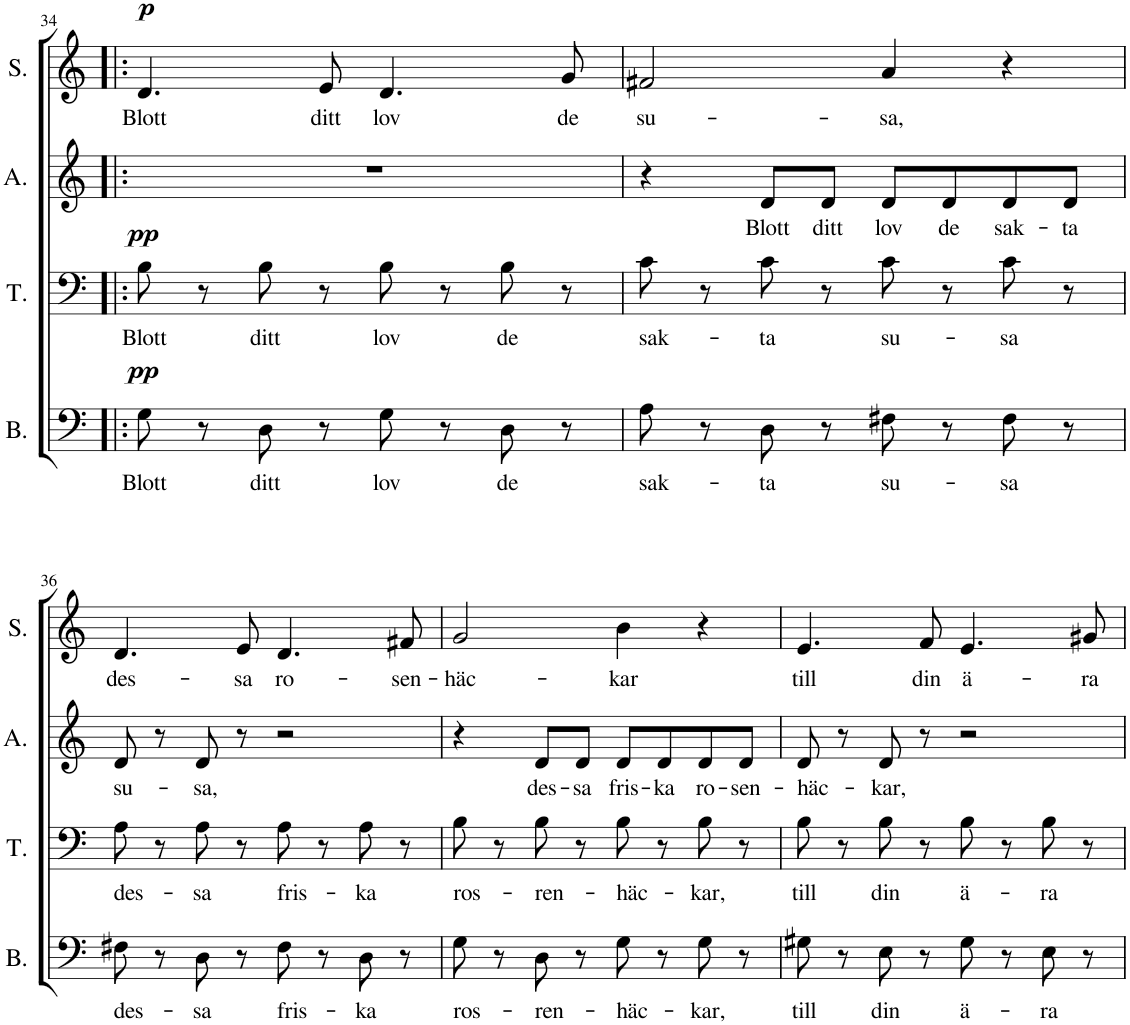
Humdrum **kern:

**kern	**text	**dynam	**kern	**text	**dynam	**kern	**text	**kern	**text	**dynam
*part4	*part4	*part4	*part3	*part3	*part3	*part2	*part2	*part1	*part1	*part1
*staff4	*staff4	*staff4	*staff3	*staff3	*staff3	*staff2	*staff2	*staff1	*staff1	*staff1
*I"Bass	*	*	*I"Tenor	*	*	*I"Alto	*	*I"Soprano	*	*
*I'B.	*	*	*I'T.	*	*	*I'A.	*	*I'S.	*	*
!!LO:PB:g=z
*clefF4	*	*	*clefF4	*	*	*clefG2	*	*clefG2	*	*
*k[]	*	*	*k[]	*	*	*k[]	*	*k[]	*	*
*M4/4	*	*	*M4/4	*	*	*M4/4	*	*M4/4	*	*
*met(c)	*	*	*met(c)	*	*	*met(c)	*	*met(c)	*	*
=34!|:	=34!|:	=34!|:	=34!|:	=34!|:	=34!|:	=34!|:	=34!|:	=34!|:	=34!|:	=34!|:
!	!LO:LY:b	!LO:DY:a	!	!LO:LY:b	!LO:DY:a	!	!	!	!LO:LY:b	!LO:DY:a
8G\	Blott	pp	8B\	Blott	pp	1r	.	4.d/	Blott	p
8r	.	.	8r	.	.	.	.	.	.	.
!	!LO:LY:b	!	!	!LO:LY:b	!	!	!	!	!	!
8D\	ditt	.	8B\	ditt	.	.	.	.	.	.
!	!	!	!	!	!	!	!	!	!LO:LY:b	!
8r	.	.	8r	.	.	.	.	8e/	ditt	.
!	!LO:LY:b	!	!	!LO:LY:b	!	!	!	!	!LO:LY:b	!
8G\	lov	.	8B\	lov	.	.	.	4.d/	lov	.
8r	.	.	8r	.	.	.	.	.	.	.
!	!LO:LY:b	!	!	!LO:LY:b	!	!	!	!	!	!
8D\	de	.	8B\	de	.	.	.	.	.	.
!	!	!	!	!	!	!	!	!	!LO:LY:b	!
8r	.	.	8r	.	.	.	.	8g/	de	.
=35	=35	=35	=35	=35	=35	=35	=35	=35	=35	=35
!	!LO:LY:b	!	!	!LO:LY:b	!	!	!	!	!LO:LY:b	!
8A\	sak-	.	8c\	sak-	.	4r	.	2f#X/	su-	.
8r	.	.	8r	.	.	.	.	.	.	.
!	!LO:LY:b	!	!	!LO:LY:b	!	!	!LO:LY:b	!	!	!
8D\	-ta	.	8c\	-ta	.	8d/L	Blott	.	.	.
!	!	!	!	!	!	!	!LO:LY:b	!	!	!
8r	.	.	8r	.	.	8d/J	ditt	.	.	.
!	!LO:LY:b	!	!	!LO:LY:b	!	!	!LO:LY:b	!	!LO:LY:b	!
8F#X\	su-	.	8c\	su-	.	8d/L	lov	4a/	-sa,	.
!	!	!	!	!	!	!	!LO:LY:b	!	!	!
8r	.	.	8r	.	.	8d/	de	.	.	.
!	!LO:LY:b	!	!	!LO:LY:b	!	!	!LO:LY:b	!	!	!
8F#\	-sa	.	8c\	-sa	.	8d/	sak-	4r	.	.
!	!	!	!	!	!	!	!LO:LY:b	!	!	!
8r	.	.	8r	.	.	8d/J	-ta	.	.	.
!!LO:LB:g=z
=36	=36	=36	=36	=36	=36	=36	=36	=36	=36	=36
!	!LO:LY:b	!	!	!LO:LY:b	!	!	!LO:LY:b	!	!LO:LY:b	!
8F#X\	des-	.	8A\	des-	.	8d/	su-	4.d/	des-	.
8r	.	.	8r	.	.	8r	.	.	.	.
!	!LO:LY:b	!	!	!LO:LY:b	!	!	!LO:LY:b	!	!	!
8D\	-sa	.	8A\	-sa	.	8d/	-sa,	.	.	.
!	!	!	!	!	!	!	!	!	!LO:LY:b	!
8r	.	.	8r	.	.	8r	.	8e/	-sa	.
!	!LO:LY:b	!	!	!LO:LY:b	!	!	!	!	!LO:LY:b	!
8F#\	fris-	.	8A\	fris-	.	2r	.	4.d/	ro-	.
8r	.	.	8r	.	.	.	.	.	.	.
!	!LO:LY:b	!	!	!LO:LY:b	!	!	!	!	!	!
8D\	-ka	.	8A\	-ka	.	.	.	.	.	.
!	!	!	!	!	!	!	!	!	!LO:LY:b	!
8r	.	.	8r	.	.	.	.	8f#X/	-sen-	.
=37	=37	=37	=37	=37	=37	=37	=37	=37	=37	=37
!	!LO:LY:b	!	!	!LO:LY:b	!	!	!	!	!LO:LY:b	!
8G\	ros-	.	8B\	ros-	.	4r	.	2g/	-häc-	.
8r	.	.	8r	.	.	.	.	.	.	.
!	!LO:LY:b	!	!	!LO:LY:b	!	!	!LO:LY:b	!	!	!
8D\	-ren-	.	8B\	-ren-	.	8d/L	des-	.	.	.
!	!	!	!	!	!	!	!LO:LY:b	!	!	!
8r	.	.	8r	.	.	8d/J	-sa	.	.	.
!	!LO:LY:b	!	!	!LO:LY:b	!	!	!LO:LY:b	!	!LO:LY:b	!
8G\	-häc-	.	8B\	-häc-	.	8d/L	fris-	4b\	-kar	.
!	!	!	!	!	!	!	!LO:LY:b	!	!	!
8r	.	.	8r	.	.	8d/	-ka	.	.	.
!	!LO:LY:b	!	!	!LO:LY:b	!	!	!LO:LY:b	!	!	!
8G\	-kar,	.	8B\	-kar,	.	8d/	ro-	4r	.	.
!	!	!	!	!	!	!	!LO:LY:b	!	!	!
8r	.	.	8r	.	.	8d/J	-sen-	.	.	.
=38	=38	=38	=38	=38	=38	=38	=38	=38	=38	=38
!	!LO:LY:b	!	!	!LO:LY:b	!	!	!LO:LY:b	!	!LO:LY:b	!
8G#X\	till	.	8B\	till	.	8d/	-häc-	4.e/	till	.
8r	.	.	8r	.	.	8r	.	.	.	.
!	!LO:LY:b	!	!	!LO:LY:b	!	!	!LO:LY:b	!	!	!
8E\	din	.	8B\	din	.	8d/	-kar,	.	.	.
!	!	!	!	!	!	!	!	!	!LO:LY:b	!
8r	.	.	8r	.	.	8r	.	8f/	din	.
!	!LO:LY:b	!	!	!LO:LY:b	!	!	!	!	!LO:LY:b	!
8G#\	ä-	.	8B\	ä-	.	2r	.	4.e/	ä-	.
8r	.	.	8r	.	.	.	.	.	.	.
!	!LO:LY:b	!	!	!LO:LY:b	!	!	!	!	!	!
8E\	-ra	.	8B\	-ra	.	.	.	.	.	.
!	!	!	!	!	!	!	!	!	!LO:LY:b	!
8r	.	.	8r	.	.	.	.	8g#X/	-ra	.
=	=	=	=	=	=	=	=	=	=	=
*-	*-	*-	*-	*-	*-	*-	*-	*-	*-	*-
